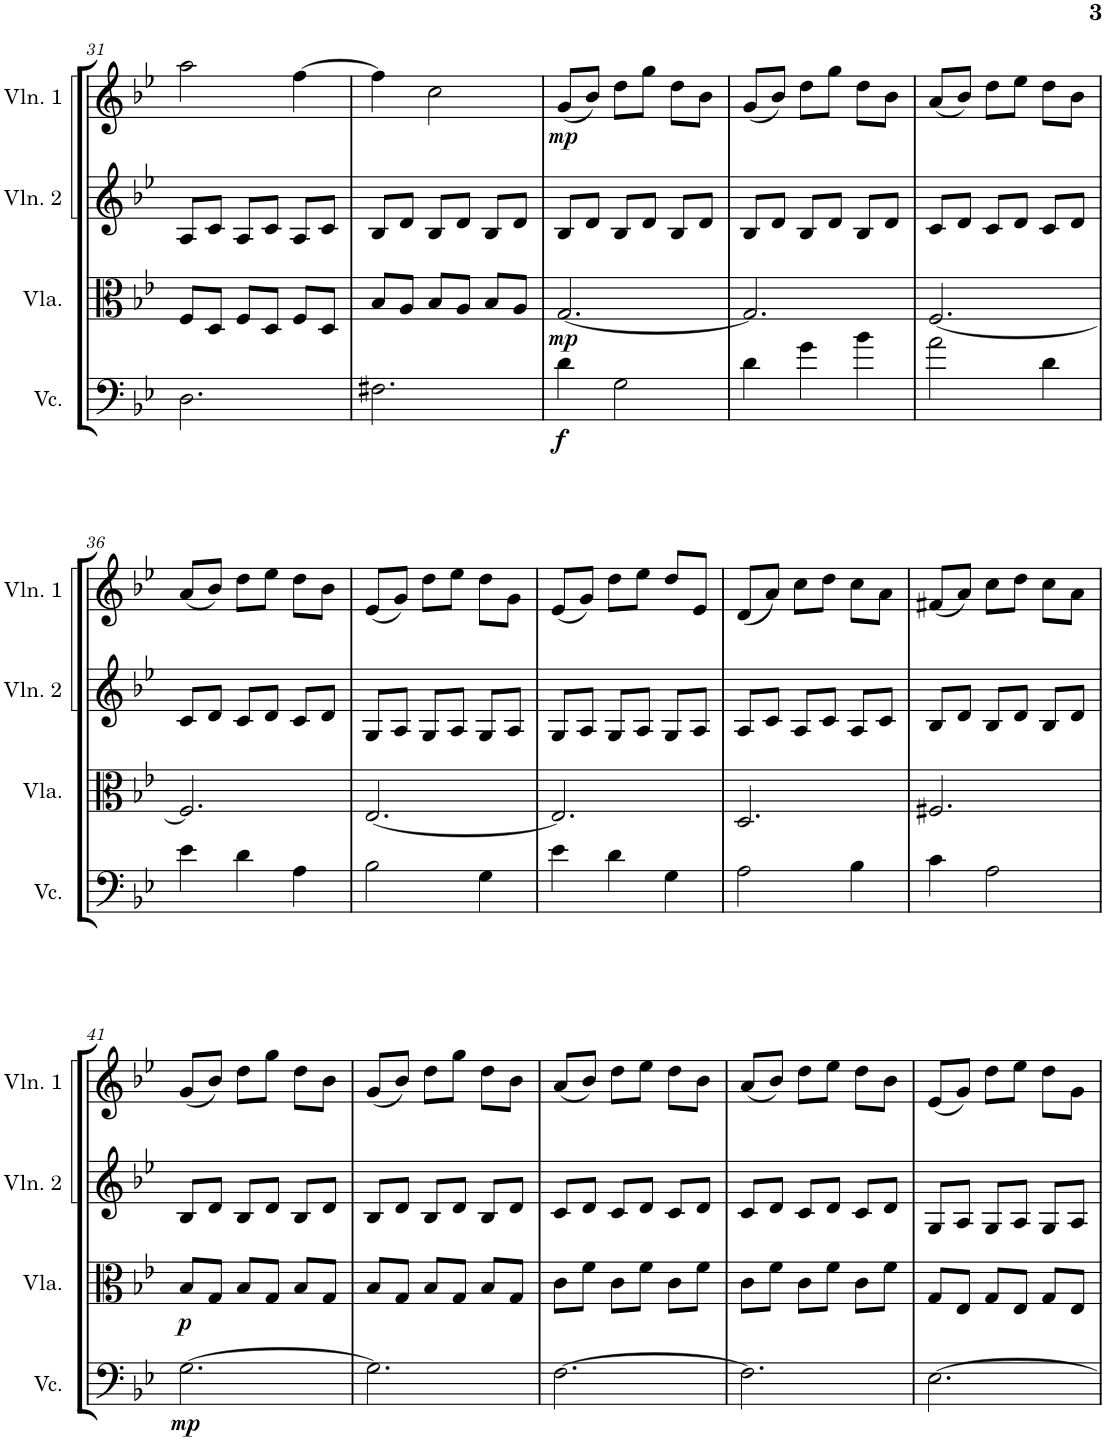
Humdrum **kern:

**kern	**dynam	**kern	**dynam	**kern	**kern	**dynam
*part4	*part4	*part3	*part3	*part2	*part1	*part1
*staff4	*staff4	*staff3	*staff3	*staff2	*staff1	*staff1
*I"Violoncello	*	*I"Viola	*	*I"Violin 2	*I"Violin 1	*
*I'Vc.	*	*I'Vla.	*	*I'Vln. 2	*I'Vln. 1	*
!!LO:PB:g=z
*clefF4	*	*clefC3	*	*clefG2	*clefG2	*
*k[b-e-]	*	*k[b-e-]	*	*k[b-e-]	*k[b-e-]	*
*M3/4	*	*M3/4	*	*M3/4	*M3/4	*
=31	=31	=31	=31	=31	=31	=31
2.D\	.	8F/L	.	8A/L	2aa\	.
.	.	8D/J	.	8c/J	.	.
.	.	8F/L	.	8A/L	.	.
.	.	8D/J	.	8c/J	.	.
.	.	8F/L	.	8A/L	[4ff\	.
.	.	8D/J	.	8c/J	.	.
=32	=32	=32	=32	=32	=32	=32
2.F#X\	.	8B-/L	.	8B-/L	4ff\]	.
.	.	8A/J	.	8d/J	.	.
.	.	8B-/L	.	8B-/L	2cc\	.
.	.	8A/J	.	8d/J	.	.
.	.	8B-/L	.	8B-/L	.	.
.	.	8A/J	.	8d/J	.	.
=33	=33	=33	=33	=33	=33	=33
!	!LO:DY:b	!	!LO:DY:b	!	!	!LO:DY:b
4d\	f	[2.G/	mp	8B-/L	(8g/L	mp
.	.	.	.	8d/J	8b-/J)	.
2G\	.	.	.	8B-/L	8dd\L	.
.	.	.	.	8d/J	8gg\J	.
.	.	.	.	8B-/L	8dd\L	.
.	.	.	.	8d/J	8b-\J	.
=34	=34	=34	=34	=34	=34	=34
4d\	.	2.G/]	.	8B-/L	(8g/L	.
.	.	.	.	8d/J	8b-/J)	.
4g\	.	.	.	8B-/L	8dd\L	.
.	.	.	.	8d/J	8gg\J	.
4b-\	.	.	.	8B-/L	8dd\L	.
.	.	.	.	8d/J	8b-\J	.
=35	=35	=35	=35	=35	=35	=35
2a\	.	[2.F/	.	8c/L	(8a/L	.
.	.	.	.	8d/J	8b-/J)	.
.	.	.	.	8c/L	8dd\L	.
.	.	.	.	8d/J	8ee-\J	.
4d\	.	.	.	8c/L	8dd\L	.
.	.	.	.	8d/J	8b-\J	.
!!LO:LB:g=z
=36	=36	=36	=36	=36	=36	=36
4e-\	.	2.F/]	.	8c/L	(8a/L	.
.	.	.	.	8d/J	8b-/J)	.
4d\	.	.	.	8c/L	8dd\L	.
.	.	.	.	8d/J	8ee-\J	.
4A\	.	.	.	8c/L	8dd\L	.
.	.	.	.	8d/J	8b-\J	.
=37	=37	=37	=37	=37	=37	=37
2B-\	.	[2.E-/	.	8G/L	(8e-/L	.
.	.	.	.	8A/J	8g/J)	.
.	.	.	.	8G/L	8dd\L	.
.	.	.	.	8A/J	8ee-\J	.
4G\	.	.	.	8G/L	8dd\L	.
.	.	.	.	8A/J	8g\J	.
=38	=38	=38	=38	=38	=38	=38
4e-\	.	2.E-/]	.	8G/L	(8e-/L	.
.	.	.	.	8A/J	8g/J)	.
4d\	.	.	.	8G/L	8dd\L	.
.	.	.	.	8A/J	8ee-\J	.
4G\	.	.	.	8G/L	8dd/L	.
.	.	.	.	8A/J	8e-/J	.
=39	=39	=39	=39	=39	=39	=39
2A\	.	2.D/	.	8A/L	(8d/L	.
.	.	.	.	8c/J	8a/J)	.
.	.	.	.	8A/L	8cc\L	.
.	.	.	.	8c/J	8dd\J	.
4B-\	.	.	.	8A/L	8cc\L	.
.	.	.	.	8c/J	8a\J	.
=40	=40	=40	=40	=40	=40	=40
4c\	.	2.F#X/	.	8B-/L	(8f#X/L	.
.	.	.	.	8d/J	8a/J)	.
2A\	.	.	.	8B-/L	8cc\L	.
.	.	.	.	8d/J	8dd\J	.
.	.	.	.	8B-/L	8cc\L	.
.	.	.	.	8d/J	8a\J	.
!!LO:LB:g=z
=41	=41	=41	=41	=41	=41	=41
!	!LO:DY:b	!	!LO:DY:b	!	!	!
[2.G\	mp	8B-/L	p	8B-/L	(8g/L	.
.	.	8G/J	.	8d/J	8b-/J)	.
.	.	8B-/L	.	8B-/L	8dd\L	.
.	.	8G/J	.	8d/J	8gg\J	.
.	.	8B-/L	.	8B-/L	8dd\L	.
.	.	8G/J	.	8d/J	8b-\J	.
=42	=42	=42	=42	=42	=42	=42
2.G\]	.	8B-/L	.	8B-/L	(8g/L	.
.	.	8G/J	.	8d/J	8b-/J)	.
.	.	8B-/L	.	8B-/L	8dd\L	.
.	.	8G/J	.	8d/J	8gg\J	.
.	.	8B-/L	.	8B-/L	8dd\L	.
.	.	8G/J	.	8d/J	8b-\J	.
=43	=43	=43	=43	=43	=43	=43
[2.F\	.	8c\L	.	8c/L	(8a/L	.
.	.	8f\J	.	8d/J	8b-/J)	.
.	.	8c\L	.	8c/L	8dd\L	.
.	.	8f\J	.	8d/J	8ee-\J	.
.	.	8c\L	.	8c/L	8dd\L	.
.	.	8f\J	.	8d/J	8b-\J	.
=44	=44	=44	=44	=44	=44	=44
2.F\]	.	8c\L	.	8c/L	(8a/L	.
.	.	8f\J	.	8d/J	8b-/J)	.
.	.	8c\L	.	8c/L	8dd\L	.
.	.	8f\J	.	8d/J	8ee-\J	.
.	.	8c\L	.	8c/L	8dd\L	.
.	.	8f\J	.	8d/J	8b-\J	.
=45	=45	=45	=45	=45	=45	=45
[2.E-\	.	8G/L	.	8G/L	(8e-/L	.
.	.	8E-/J	.	8A/J	8g/J)	.
.	.	8G/L	.	8G/L	8dd\L	.
.	.	8E-/J	.	8A/J	8ee-\J	.
.	.	8G/L	.	8G/L	8dd\L	.
.	.	8E-/J	.	8A/J	8g\J	.
=	=	=	=	=	=	=
*-	*-	*-	*-	*-	*-	*-
